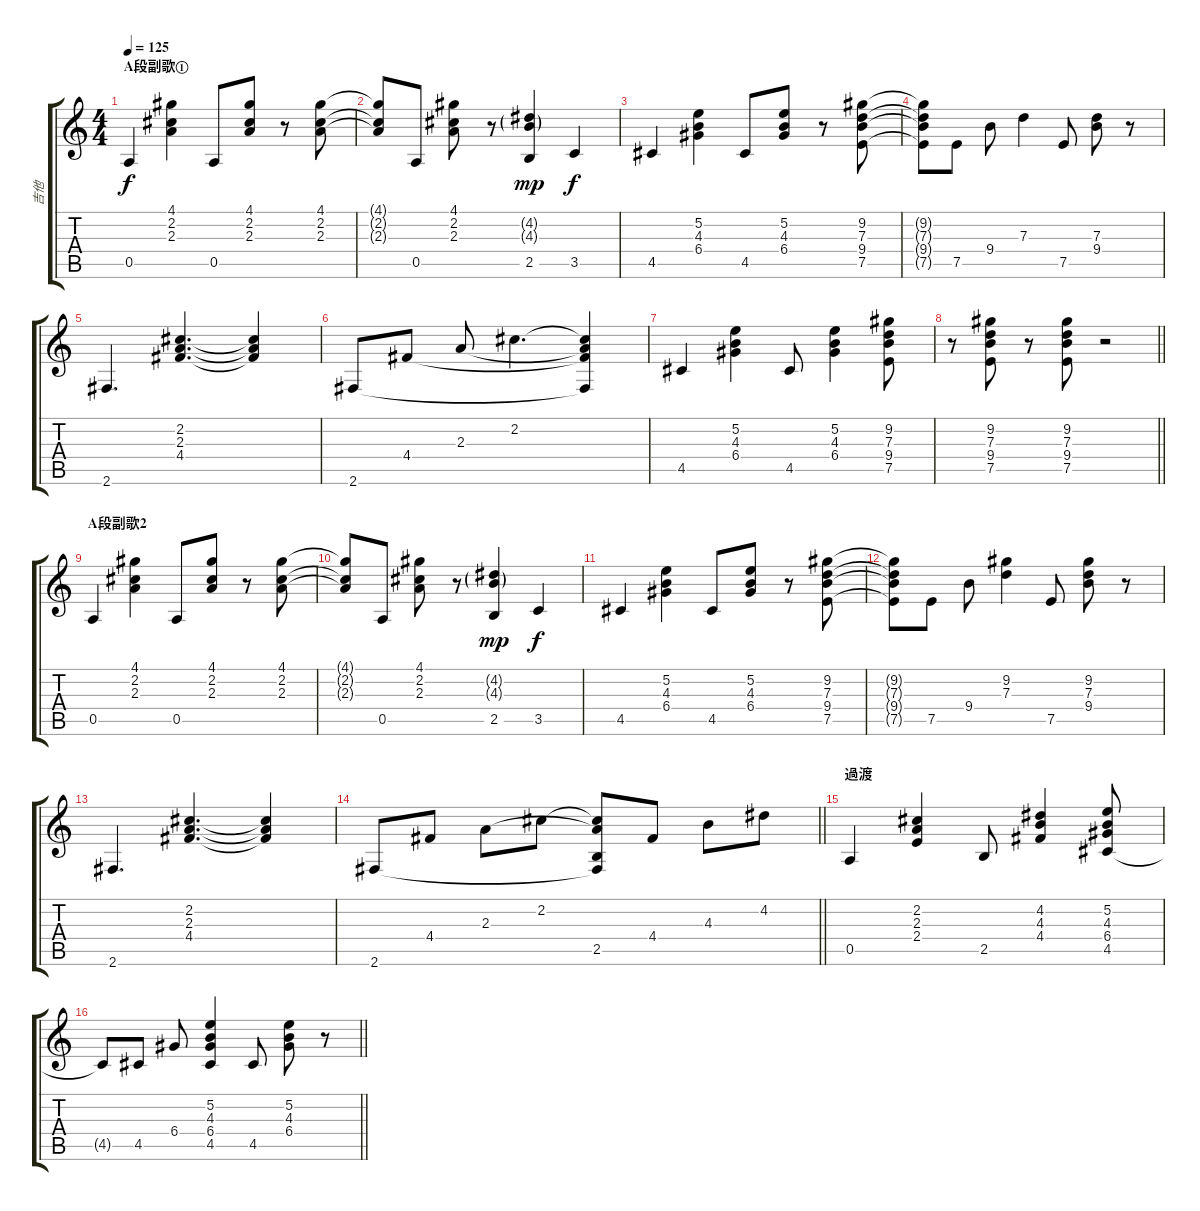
\track ("吉他" "吉他") {instrument acousticguitarsteel}
\staff {score tabs}
\tuning (E4 B3 G3 D3 A2 E2) {hide}
\ts (4 4)
\section ("" "A段副歌①")
\tempo 125
\clef g2
\ks c
0.5.4{dy f} (4.1 2.2 2.3).4 0.5.8 (4.1 2.2 2.3).8 r.8 (4.1 2.2 2.3).8 |
(4.1{t} 2.2{t} 2.3{t}).8 0.5.8 (4.1 2.2 2.3).8 r.8 (4.2{g} 4.3{g} 2.5).4{dy mp} 3.5.4{dy f} |
4.5.4 (5.2 4.3 6.4).4 4.5.8 (5.2 4.3 6.4).8 r.8 (9.2 7.3 9.4 7.5).8 |
(9.2{t} 7.3{t} 9.4{t} 7.5{t}).8 7.5.8 9.4.8 7.3.4 7.5.8 (7.3 9.4).8 r.8 |
2.6.4{d} (2.2 2.3 4.4).4{d} (2.2{t} 2.3{t} 4.4{t}).4 |
2.6.8 4.4.8 2.3.8 2.2.4{d} (2.2{t} 2.3{t} 4.4{t} 2.6{t}).4 |
4.5.4 (5.2 4.3 6.4).4 4.5.8 (5.2 4.3 6.4).4 (9.2 7.3 9.4 7.5).8 |
\barLineRight lightlight
r.8 (9.2 7.3 9.4 7.5).8 r.8 (9.2 7.3 9.4 7.5).8 r.2 |
\section ("" "A段副歌2")
0.5.4 (4.1 2.2 2.3).4 0.5.8 (4.1 2.2 2.3).8 r.8 (4.1 2.2 2.3).8 |
(4.1{t} 2.2{t} 2.3{t}).8 0.5.8 (4.1 2.2 2.3).8 r.8 (4.2{g} 4.3{g} 2.5).4{dy mp} 3.5.4{dy f} |
4.5.4 (5.2 4.3 6.4).4 4.5.8 (5.2 4.3 6.4).8 r.8 (9.2 7.3 9.4 7.5).8 |
(9.2{t} 7.3{t} 9.4{t} 7.5{t}).8 7.5.8 9.4.8 (9.2 7.3).4 7.5.8 (9.2 7.3 9.4).8 r.8 |
2.6.4{d} (2.2 2.3 4.4).4{d} (2.2{t} 2.3{t} 4.4{t}).4 |
\barLineRight lightlight
2.6.8 4.4.8 2.3.8 2.2.8 (2.2{t} 2.3{t} 2.5 2.6{t}).8 4.4.8 4.3.8 4.2.8 |
\section ("" "過渡")
0.5.4 (2.2 2.3 2.4).4 2.5.8 (4.2 4.3 4.4).4 (5.2 4.3 6.4 4.5).8 |
\barLineRight lightlight
4.5{t}.8 4.5.8 6.4.8 (5.2 4.3 6.4 4.5).4 4.5.8 (5.2 4.3 6.4).8 r.8
